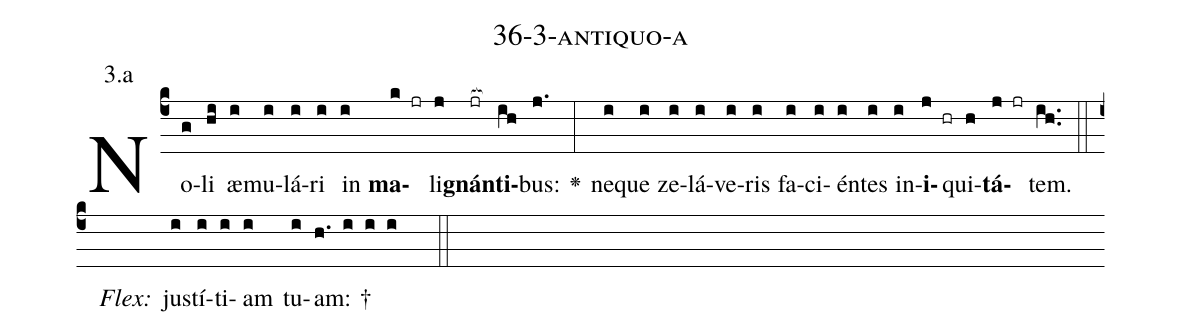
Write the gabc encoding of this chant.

name: 36-3-antiquo-a;
annotation: 3.a;
%%
(c4)No(g)li(hi) æ(i)mu(i)lá(i)ri(i) in(i) <b>ma</b>(k jr)li(j)<b>gnán</b>(jr[ocb:1{])<b>ti</b>(ih[ocb:0}])bus:(j.) <v>\greheightstar</v>(:) ne(i)que(i) ze(i)lá(i)ve(i)ris(i) fa(i)ci(i)én(i)tes(i) in(i)<b>i</b>(j hr)qui(h)<b>tá</b>(j jr)tem.(ih..) (::)
<i>Flex:</i>()  jus(i)tí(i)ti(i)am(i) tu(i)am: †(h. i i i  ::)

%E(i) u(i) o(j) u(h) a(j) e.(ih..) (::)
